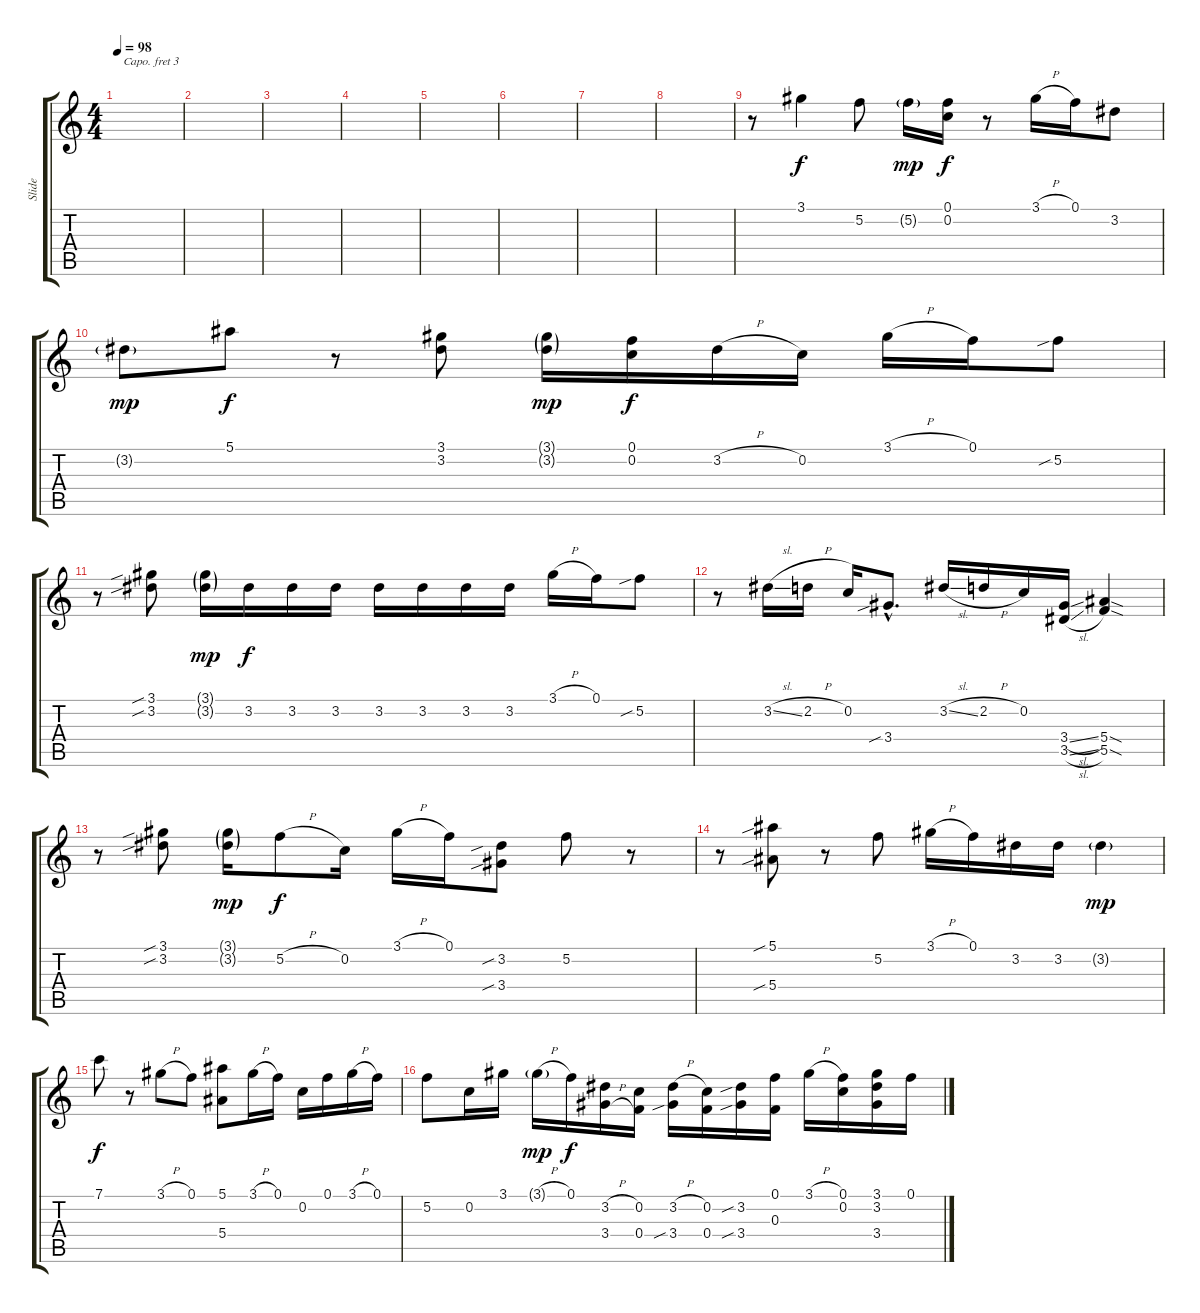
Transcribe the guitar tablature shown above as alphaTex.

\track ("Slide" "Slide") {instrument acousticguitarsteel}
\staff {score tabs}
\capo 3
\tuning (D4 A3 D3 D3 A2 D2) {hide}
\ts (4 4)
\tempo 98
\clef g2
\ks c
|
|
|
|
|
|
|
|
r.8 3.1.4 5.2.8 5.2{g}.16{dy mp} (0.1 0.2).16{dy f} r.8 3.1{h}.16 0.1.16 3.2.8 |
3.2{g}.8{dy mp} 5.1.8{dy f} r.8 (3.1 3.2).8 (3.1{g} 3.2{g}).16{dy mp} (0.1 0.2).16{dy f} 3.2{h}.16 0.2.16 3.1{h}.16 0.1.16 5.2{sib}.8 |
r.8 (3.1{sib} 3.2{sib}).8 (3.1{g} 3.2{g}).16{dy mp} 3.2.16{dy f} 3.2.16 3.2.16 3.2.16 3.2.16 3.2.16 3.2.16 3.1{h}.16 0.1.16 5.2{sib}.8 |
r.8 3.2{sl}.16 2.2{h}.16 0.2.16 3.4{sib hac}.8{d} 3.2{sl}.16 2.2{h}.16 0.2.16 (3.4{sl} 3.5{sl}).16 (5.4{sod} 5.5{sod}).4 |
r.8 (3.1{sib} 3.2{sib}).8 (3.1{g} 3.2{g}).16{dy mp} 5.2{h}.8{dy f} 0.2.16 3.1{h}.16 0.1.16 (3.2{sib} 3.4{sib}).8 5.2.8 r.8 |
r.8 (5.1{sib} 5.4{sib}).8 r.8 5.2.8 3.1{h}.16 0.1.16 3.2.16 3.2.16 3.2{g}.4{dy mp} |
7.1.8{dy f} r.8 3.1{h}.8 0.1.8 (5.1 5.4).8 3.1{h}.16 0.1.16 0.2.16 0.1.16 3.1{h}.16 0.1.16 |
5.2.8 0.2.16 3.1.16 3.1{h g}.16{dy mp} 0.1.16{dy f} (3.2{h} 3.4{h}).16 (0.2 0.4).16 (3.2{h} 3.4{sib}).16 (0.2 0.4).16 (3.2{sib} 3.4{sib}).16 (0.1 0.3).16 3.1{h}.16 (0.1 0.2).16 (3.1 3.2 3.4).16 0.1.16
